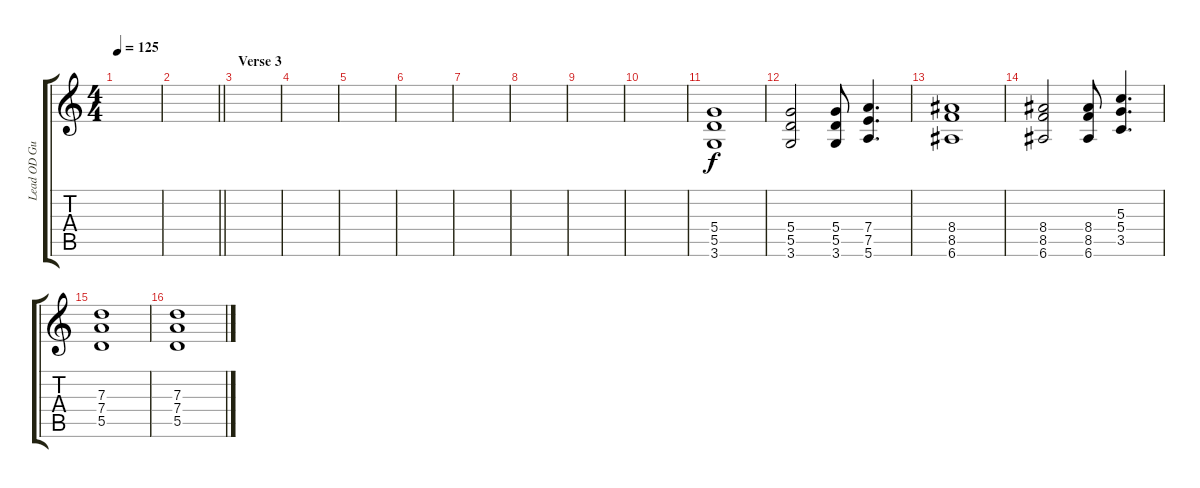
\track ("Lead OD Guitar" "Lead OD Gu") {instrument overdrivenguitar}
\staff {score tabs}
\tuning (E4 B3 G3 D3 A2 E2) {hide}
\ts (4 4)
\tempo 125
\clef g2
\ks c
|
\barLineRight lightlight
|
\section ("" "Verse 3")
|
|
|
|
|
|
|
|
(5.4 5.5 3.6).1 |
(5.4 5.5 3.6).2 (5.4 5.5 3.6).8 (7.4 7.5 5.6).4{d} |
(8.4 8.5 6.6).1 |
(8.4 8.5 6.6).2 (8.4 8.5 6.6).8 (5.3 5.4 3.5).4{d} |
(7.3 7.4 5.5).1 |
(7.3 7.4 5.5).1
